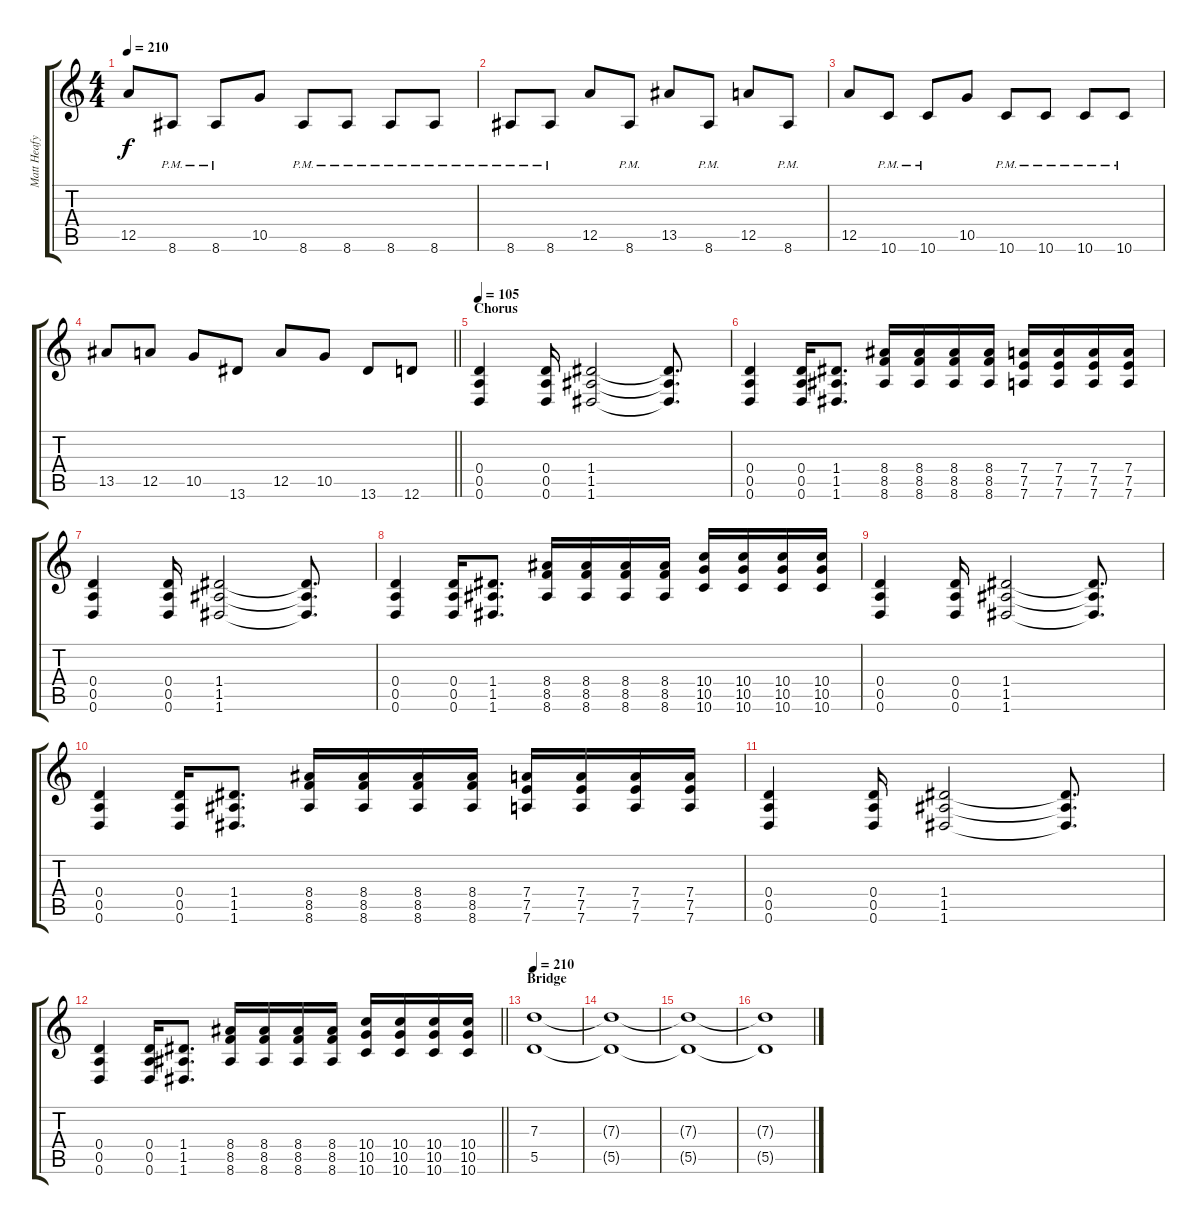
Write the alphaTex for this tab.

\track ("Matt Heafy" "Matt Heafy") {instrument overdrivenguitar}
\staff {score tabs}
\tuning (E4 B3 G3 D3 A2 D2) {hide}
\ts (4 4)
\tempo 210
\clef g2
\ks c
12.5.8{dy f} 8.6{pm}.8 8.6{pm}.8 10.5.8 8.6{pm}.8 8.6{pm}.8 8.6{pm}.8 8.6{pm}.8 |
8.6{pm}.8 8.6{pm}.8 12.5.8 8.6{pm}.8 13.5.8 8.6{pm}.8 12.5.8 8.6{pm}.8 |
12.5.8 10.6{pm}.8 10.6{pm}.8 10.5.8 10.6{pm}.8 10.6{pm}.8 10.6{pm}.8 10.6{pm}.8 |
\barLineRight lightlight
13.5.8 12.5.8 10.5.8 13.6.8 12.5.8 10.5.8 13.6.8 12.6.8 |
\section ("" "Chorus")
\tempo 105
(0.4 0.5 0.6).4 (0.4 0.5 0.6).16 (1.4 1.5 1.6).2 (1.4{t} 1.5{t} 1.6{t}).8{d} |
(0.4 0.5 0.6).4 (0.4 0.5 0.6).16 (1.4 1.5 1.6).8{d} (8.4 8.5 8.6).16 (8.4 8.5 8.6).16 (8.4 8.5 8.6).16 (8.4 8.5 8.6).16 (7.4 7.5 7.6).16 (7.4 7.5 7.6).16 (7.4 7.5 7.6).16 (7.4 7.5 7.6).16 |
(0.4 0.5 0.6).4 (0.4 0.5 0.6).16 (1.4 1.5 1.6).2 (1.4{t} 1.5{t} 1.6{t}).8{d} |
(0.4 0.5 0.6).4 (0.4 0.5 0.6).16 (1.4 1.5 1.6).8{d} (8.4 8.5 8.6).16 (8.4 8.5 8.6).16 (8.4 8.5 8.6).16 (8.4 8.5 8.6).16 (10.4 10.5 10.6).16 (10.4 10.5 10.6).16 (10.4 10.5 10.6).16 (10.4 10.5 10.6).16 |
(0.4 0.5 0.6).4 (0.4 0.5 0.6).16 (1.4 1.5 1.6).2 (1.4{t} 1.5{t} 1.6{t}).8{d} |
(0.4 0.5 0.6).4 (0.4 0.5 0.6).16 (1.4 1.5 1.6).8{d} (8.4 8.5 8.6).16 (8.4 8.5 8.6).16 (8.4 8.5 8.6).16 (8.4 8.5 8.6).16 (7.4 7.5 7.6).16 (7.4 7.5 7.6).16 (7.4 7.5 7.6).16 (7.4 7.5 7.6).16 |
(0.4 0.5 0.6).4 (0.4 0.5 0.6).16 (1.4 1.5 1.6).2 (1.4{t} 1.5{t} 1.6{t}).8{d} |
\barLineRight lightlight
(0.4 0.5 0.6).4 (0.4 0.5 0.6).16 (1.4 1.5 1.6).8{d} (8.4 8.5 8.6).16 (8.4 8.5 8.6).16 (8.4 8.5 8.6).16 (8.4 8.5 8.6).16 (10.4 10.5 10.6).16 (10.4 10.5 10.6).16 (10.4 10.5 10.6).16 (10.4 10.5 10.6).16 |
\section ("" "Bridge")
\tempo 210
(7.3 5.5).1 |
(7.3{t} 5.5{t}).1 |
(7.3{t} 5.5{t}).1 |
(7.3{t} 5.5{t}).1
